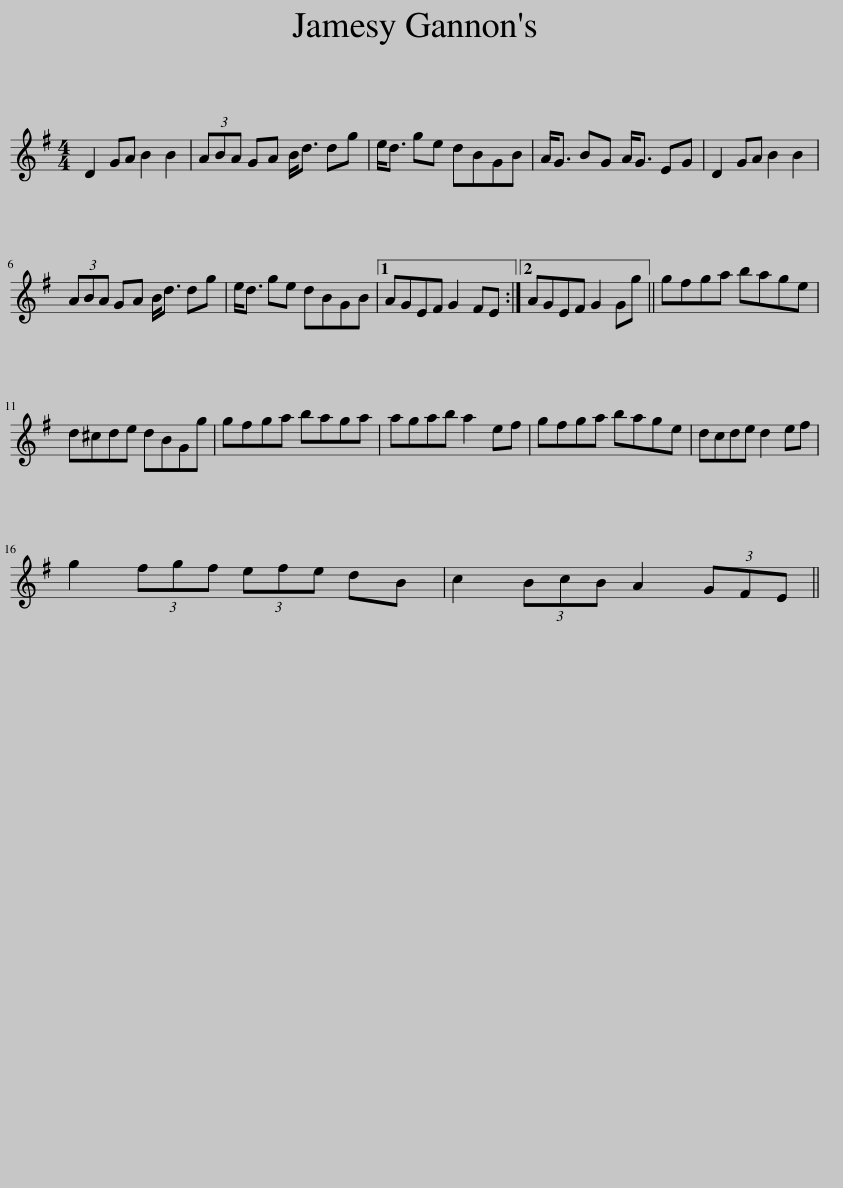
X:1
L:1/8
M:4/4
I:linebreak $
K:G
V:1 treble
V:1
 D2 GA B2 B2 | (3ABA GA B<d dg | e<d ge dBGB | A<G BG A<G EG | D2 GA B2 B2 |$ %5
 (3ABA GA B<d dg | e<d ge dBGB |1 AGEF G2 FE :|2 AGEF G2 Gg || gfga bage |$ %10
 d^cde dBGg | gfga baga | agab a2 ef | gfga bage | dcde d2 ef |$ %15
 g2 (3fgf (3efe dB | c2 (3BcB A2 (3GFE || %17
